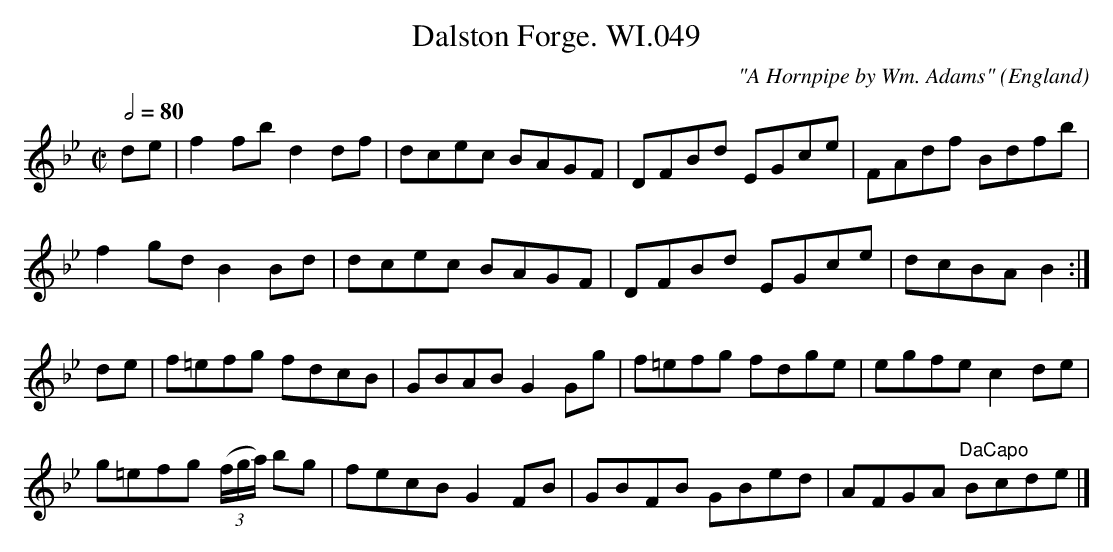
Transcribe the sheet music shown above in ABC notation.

X:1
T:Dalston Forge. WI.049
C:"A Hornpipe by Wm. Adams"
L:1/8
M:C|
O:England
Q:1/2=80
K:Bb
de|f2fb d2df|dcec BAGF|DFBd EGce|FAdf Bdfb|!
f2gd B2Bd|dcec BAGF|DFBd EGce|dcBA B2:|!
de|f=efg fdcB|GBAB G2Gg|f=efg fdge|egfe c2de|!
g=efg ((3f/g/a/) bg|fecB G2FB|GBFB GBed|AFGA "DaCapo"Bcde|]
